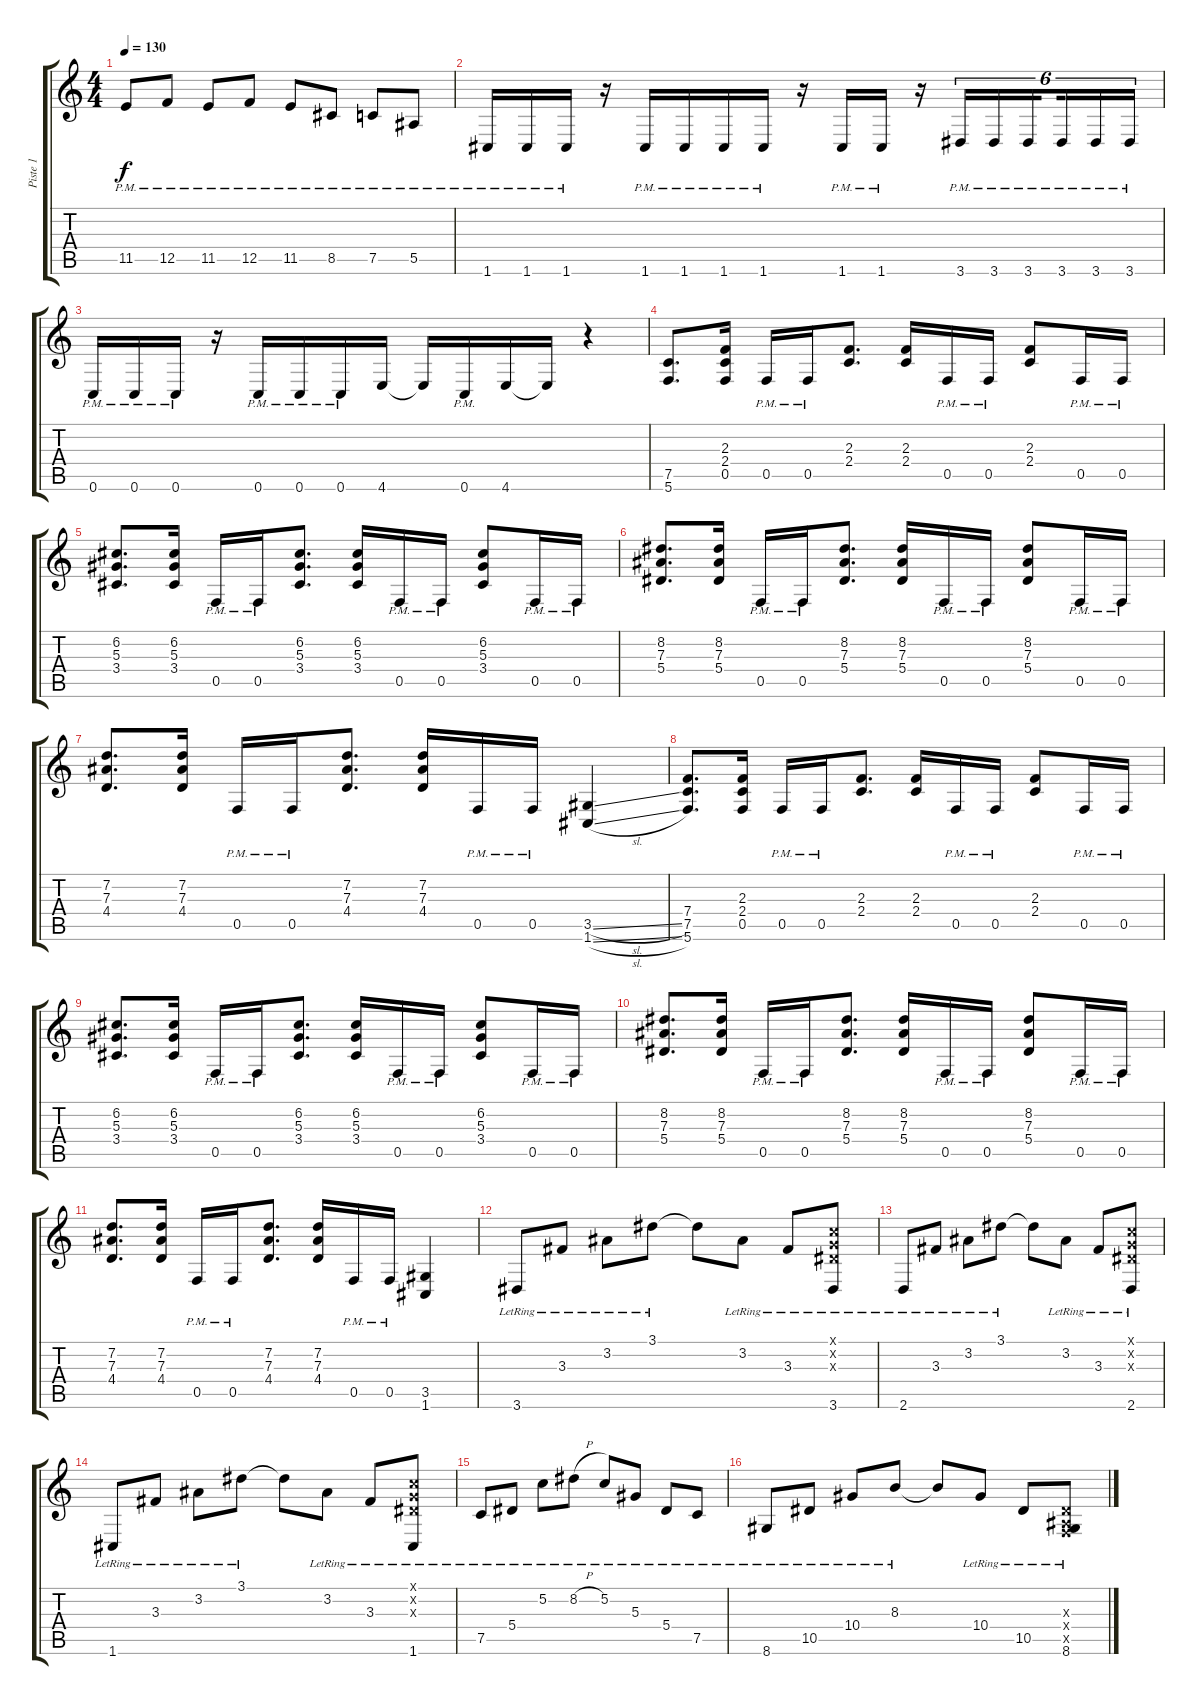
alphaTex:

\track ("Piste 1" "Piste 1") {instrument distortionguitar}
\staff {score tabs}
\tuning (C4 G3 Eb3 Bb2 F2 C2) {hide}
\ts (4 4)
\tempo 130
\clef g2
\ks c
11.5{pm}.8{dy f} 12.5{pm}.8 11.5{pm}.8 12.5{pm}.8 11.5{pm}.8 8.5{pm}.8 7.5{pm}.8 5.5{pm}.8 |
1.6{pm}.16 1.6{pm}.16 1.6{pm}.16 r.16 1.6{pm}.16 1.6{pm}.16 1.6{pm}.16 1.6{pm}.16 r.16 1.6{pm}.16 1.6{pm}.16 r.16 3.6{pm}.16{tu (6 4)} 3.6{pm}.16{tu (6 4)} 3.6{pm}.16{tu (6 4) beam splitsecondary} 3.6{pm}.16{tu (6 4)} 3.6{pm}.16{tu (6 4)} 3.6{pm}.16{tu (6 4)} |
0.6{pm}.16 0.6{pm}.16 0.6{pm}.16 r.16 0.6{pm}.16 0.6{pm}.16 0.6{pm}.16 4.6.16 4.6{t}.16 0.6{pm}.16 4.6.16 4.6{t}.16 r.4 |
(7.5 5.6).8{d balance 8} (2.3 2.4 0.5).16 0.5{pm}.16 0.5{pm}.16 (2.3 2.4).8{d} (2.3 2.4).16 0.5{pm}.16 0.5{pm}.16 (2.3 2.4).8 0.5{pm}.16 0.5{pm}.16 |
(6.2 5.3 3.4).8{d} (6.2 5.3 3.4).16 0.5{pm}.16 0.5{pm}.16 (6.2 5.3 3.4).8{d} (6.2 5.3 3.4).16 0.5{pm}.16 0.5{pm}.16 (6.2 5.3 3.4).8 0.5{pm}.16 0.5{pm}.16 |
(8.2 7.3 5.4).8{d} (8.2 7.3 5.4).16 0.5{pm}.16 0.5{pm}.16 (8.2 7.3 5.4).8{d} (8.2 7.3 5.4).16 0.5{pm}.16 0.5{pm}.16 (8.2 7.3 5.4).8 0.5{pm}.16 0.5{pm}.16 |
(7.2 7.3 4.4).8{d} (7.2 7.3 4.4).16 0.5{pm}.16 0.5{pm}.16 (7.2 7.3 4.4).8{d} (7.2 7.3 4.4).16 0.5{pm}.16 0.5{pm}.16 (3.5{sl} 1.6{sl}).4 |
(7.4 7.5 5.6).8{d} (2.3 2.4 0.5).16 0.5{pm}.16 0.5{pm}.16 (2.3 2.4).8{d} (2.3 2.4).16 0.5{pm}.16 0.5{pm}.16 (2.3 2.4).8 0.5{pm}.16 0.5{pm}.16 |
(6.2 5.3 3.4).8{d} (6.2 5.3 3.4).16 0.5{pm}.16 0.5{pm}.16 (6.2 5.3 3.4).8{d} (6.2 5.3 3.4).16 0.5{pm}.16 0.5{pm}.16 (6.2 5.3 3.4).8 0.5{pm}.16 0.5{pm}.16 |
(8.2 7.3 5.4).8{d} (8.2 7.3 5.4).16 0.5{pm}.16 0.5{pm}.16 (8.2 7.3 5.4).8{d} (8.2 7.3 5.4).16 0.5{pm}.16 0.5{pm}.16 (8.2 7.3 5.4).8 0.5{pm}.16 0.5{pm}.16 |
(7.2 7.3 4.4).8{d} (7.2 7.3 4.4).16 0.5{pm}.16 0.5{pm}.16 (7.2 7.3 4.4).8{d} (7.2 7.3 4.4).16 0.5{pm}.16 0.5{pm}.16 (3.5 1.6).4 |
3.6{lr}.8{volume 10} 3.3{lr}.8 3.2{lr}.8 3.1{lr}.8 3.1{t}.8 3.2{lr}.8 3.3{lr}.8 (0.1{x} 0.2{x} 0.3{x} 3.6{lr}).8 |
2.6{lr}.8 3.3{lr}.8 3.2{lr}.8 3.1{lr}.8 3.1{t}.8 3.2{lr}.8 3.3{lr}.8 (0.1{x} 0.2{x} 0.3{x} 2.6{lr}).8 |
1.6{lr}.8 3.3{lr}.8 3.2{lr}.8 3.1{lr}.8 3.1{t}.8 3.2{lr}.8 3.3{lr}.8 (0.1{x} 0.2{x} 0.3{x} 1.6{lr}).8 |
7.5{lr}.8 5.4{lr}.8 5.2{lr}.8 8.2{h lr}.8 5.2{lr}.8 5.3{lr}.8 5.4{lr}.8 7.5{lr}.8 |
8.6{lr}.8 10.5{lr}.8 10.4{lr}.8 8.3{lr}.8 8.3{t}.8 10.4{lr}.8 10.5{lr}.8 (0.3{x} 0.4{x} 0.5{x} 8.6{lr}).8
